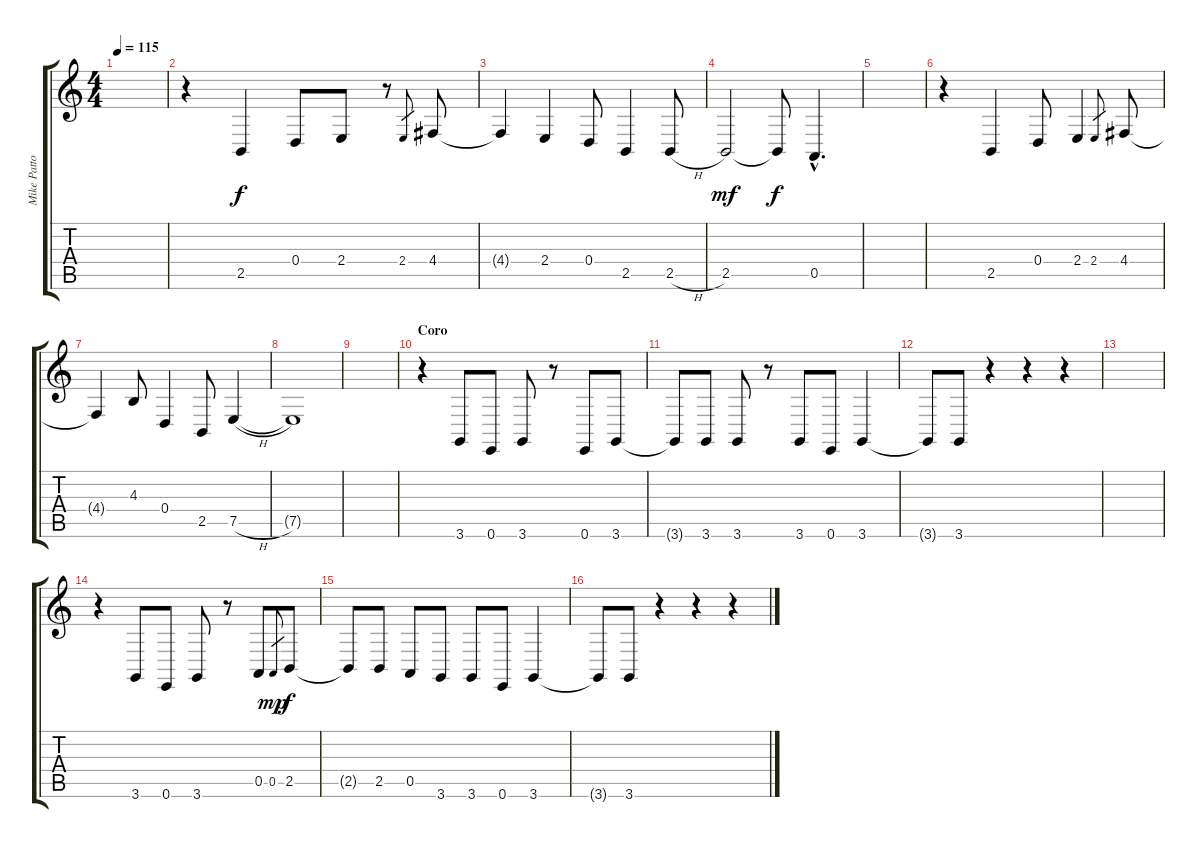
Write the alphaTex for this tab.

\track ("Mike Patton" "Mike Patto") {instrument drawbarorgan}
\staff {score tabs}
\tuning (E4 B3 G3 D3 A2 E2) {hide}
\ts (4 4)
\tempo 115
\clef g2
\ks c
|
r.4 2.5.4{dy f} 0.4.8 2.4.8 r.8 2.4.8{gr} 4.4.8 |
4.4{t}.4 2.4.4 0.4.8 2.5.4 2.5{h}.8 |
2.5.2{dy mf} 2.5{t}.8{dy f} 0.5{hac}.4{d} |
|
r.4 2.5.4 0.4.8 2.4.4 2.4.8{gr} 4.4.8 |
4.4{t}.4 4.3.8 0.4.4 2.5.8 7.5{h}.4 |
7.5{t}.1 |
|
\section ("" "Coro")
r.4 3.6.8 0.6.8 3.6.8 r.8 0.6.8 3.6.8 |
3.6{t}.8 3.6.8 3.6.8 r.8 3.6.8 0.6.8 3.6.4 |
3.6{t}.8 3.6.8 r.4 r.4 r.4 |
|
r.4 3.6.8 0.6.8 3.6.8 r.8 0.5.8 0.5.8{gr dy mp} 2.5.8{dy f} |
2.5{t}.8 2.5.8 0.5.8 3.6.8 3.6.8 0.6.8 3.6.4 |
3.6{t}.8 3.6.8 r.4 r.4 r.4
